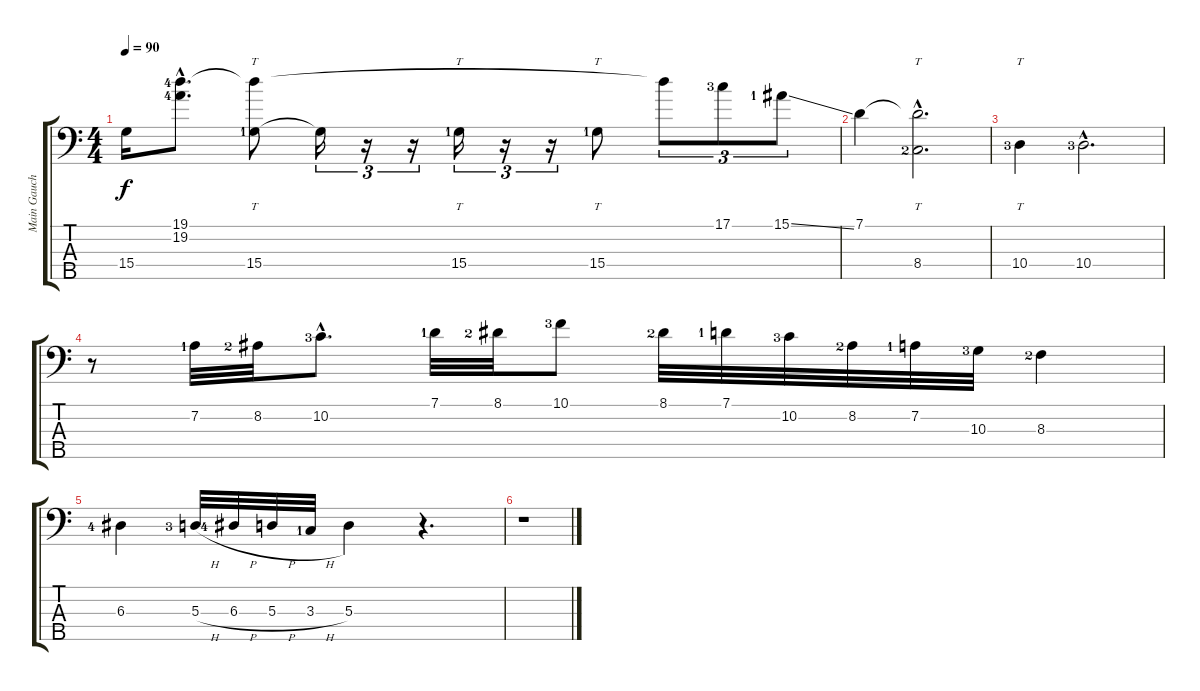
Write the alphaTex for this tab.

\track ("Main Gauche" "Main Gauch") {instrument electricbassfinger}
\staff {score tabs}
\tuning (G2 D2 A1 E1 B0) {hide}
\ts (4 4)
\tempo 90
\clef f4
\ks c
15.4{t}.16{dy f} (19.1{hac lf 5} 19.2{hac lf 5}).8{d} (19.1{t} 15.4{lf 2}).8{tt} 15.4{t}.16{tu (3 2)} r.16{tu (3 2)} r.16{tu (3 2)} 15.4{lf 2}.16{tt tu (3 2)} r.16{tu (3 2)} r.16{tu (3 2)} 15.4{lf 2}.8{tt} 19.1{t}.8{tu (3 2)} 17.1{lf 4}.8{tu (3 2)} 15.1{ss lf 2}.8{tu (3 2)} |
7.1.4 (7.1{hac t} 8.4{hac lf 3}).2{tt d} |
10.4{lf 4}.4{tt} 10.4{hac lf 4}.2{d} |
r.8 7.2{lf 2}.32 8.2{lf 3}.32 10.2{hac lf 4}.8{d} 7.1{lf 2}.32 8.1{lf 3}.32 10.1{lf 4}.8 8.1{lf 3}.32 7.1{lf 2}.32 10.2{lf 4}.32 8.2{lf 3}.32 7.2{lf 2}.32 10.3{lf 4}.32 8.3{lf 3}.4 |
6.3{lf 5}.4 5.3{h lf 4}.32 6.3{h lf 5}.32 5.3{h}.32 3.3{h lf 2}.32 5.3.4 r.4{d} |
r.1
